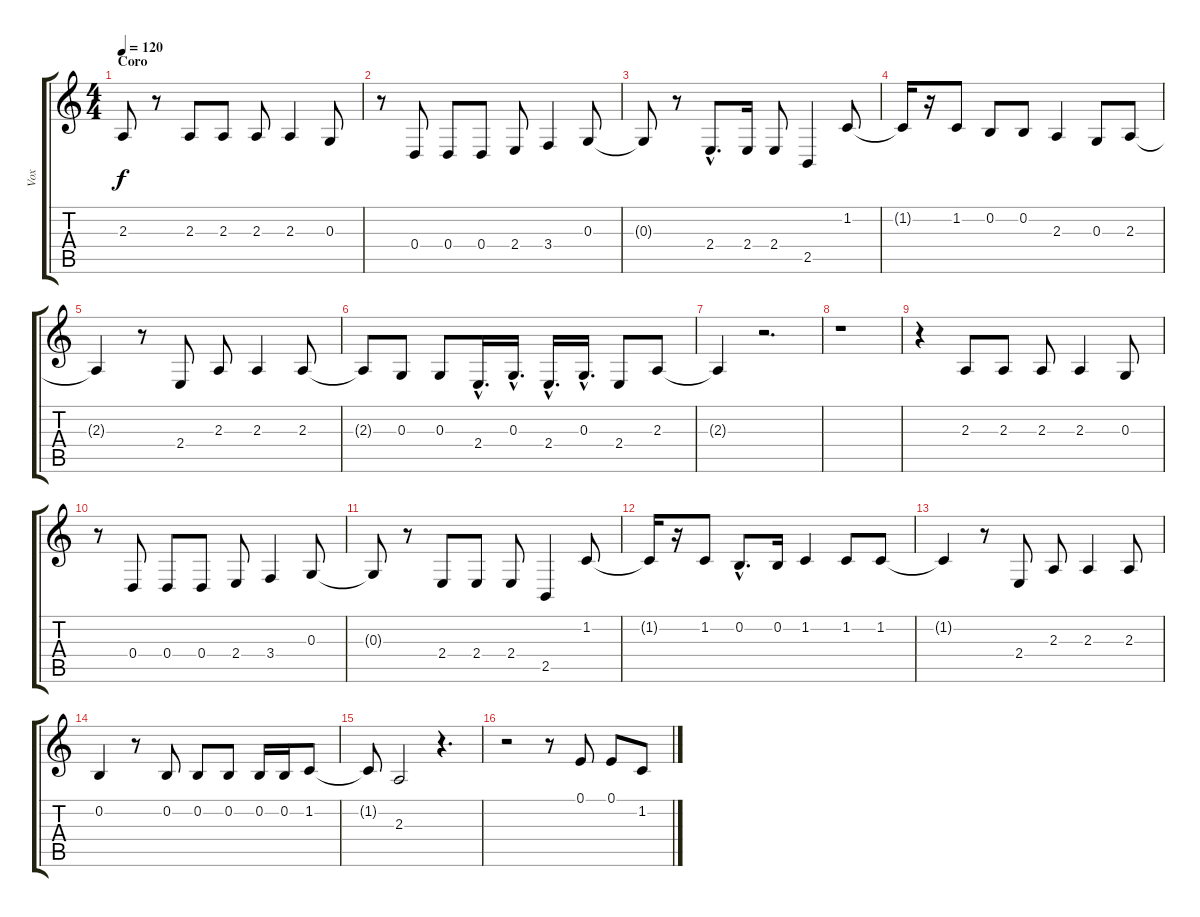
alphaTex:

\track ("Vox" "Vox") {instrument harmonica}
\staff {score tabs}
\tuning (E4 B3 G3 D3 A2 E2) {hide}
\ts (4 4)
\section ("" "Coro")
\tempo 120
\clef g2
\ks c
2.3.8{dy f} r.8 2.3.8 2.3.8 2.3.8 2.3.4 0.3.8 |
r.8 0.4.8 0.4.8 0.4.8 2.4.8 3.4.4 0.3.8 |
0.3{t}.8 r.8 2.4{hac}.8{d} 2.4.16 2.4.8 2.5.4 1.2.8 |
1.2{t}.16 r.16 1.2.8 0.2.8 0.2.8 2.3.4 0.3.8 2.3.8 |
2.3{t}.4 r.8 2.4.8 2.3.8 2.3.4 2.3.8 |
2.3{t}.8 0.3.8 0.3.8 2.4{hac}.16{d} 0.3{hac}.16{d} 2.4{hac}.16{d} 0.3{hac}.16{d} 2.4.8 2.3.8 |
2.3{t}.4 r.2{d} |
r.1 |
r.4 2.3.8 2.3.8 2.3.8 2.3.4 0.3.8 |
r.8 0.4.8 0.4.8 0.4.8 2.4.8 3.4.4 0.3.8 |
0.3{t}.8 r.8 2.4.8 2.4.8 2.4.8 2.5.4 1.2.8 |
1.2{t}.16 r.16 1.2.8 0.2{hac}.8{d} 0.2.16 1.2.4 1.2.8 1.2.8 |
1.2{t}.4 r.8 2.4.8 2.3.8 2.3.4 2.3.8 |
0.2.4 r.8 0.2.8 0.2.8 0.2.8 0.2.16 0.2.16 1.2.8 |
1.2{t}.8 2.3.2 r.4{d} |
r.2 r.8 0.1.8 0.1.8 1.2.8
